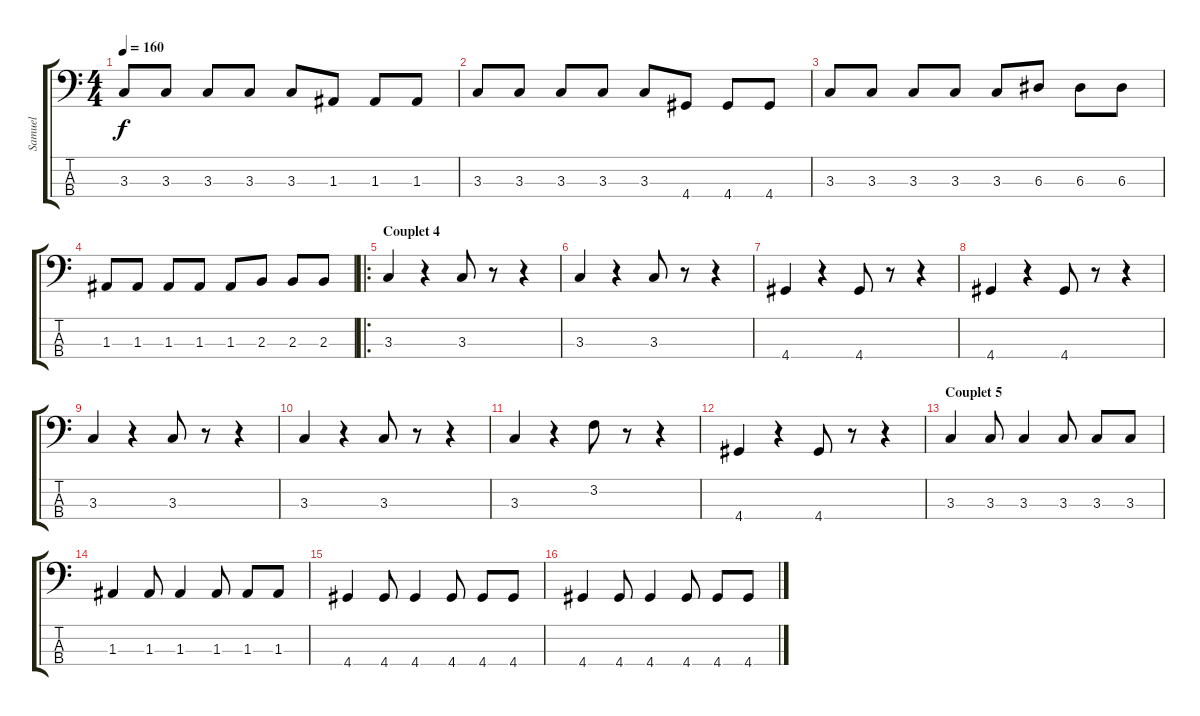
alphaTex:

\track ("Samuel" "Samuel") {instrument electricbassfinger}
\staff {score tabs}
\tuning (G2 D2 A1 E1) {hide}
\ts (4 4)
\tempo 160
\clef f4
\ks c
3.3.8{dy f} 3.3.8 3.3.8 3.3.8 3.3.8 1.3.8 1.3.8 1.3.8 |
3.3.8 3.3.8 3.3.8 3.3.8 3.3.8 4.4.8 4.4.8 4.4.8 |
3.3.8 3.3.8 3.3.8 3.3.8 3.3.8 6.3.8 6.3.8 6.3.8 |
1.3.8 1.3.8 1.3.8 1.3.8 1.3.8 2.3.8 2.3.8 2.3.8 |
\ro
\section ("" "Couplet 4")
3.3.4 r.4 3.3.8 r.8 r.4 |
3.3.4 r.4 3.3.8 r.8 r.4 |
4.4.4 r.4 4.4.8 r.8 r.4 |
4.4.4 r.4 4.4.8 r.8 r.4 |
3.3.4 r.4 3.3.8 r.8 r.4 |
3.3.4 r.4 3.3.8 r.8 r.4 |
3.3.4 r.4 3.2.8 r.8 r.4 |
4.4.4 r.4 4.4.8 r.8 r.4 |
\section ("" "Couplet 5")
3.3.4 3.3.8 3.3.4 3.3.8 3.3.8 3.3.8 |
1.3.4 1.3.8 1.3.4 1.3.8 1.3.8 1.3.8 |
4.4.4 4.4.8 4.4.4 4.4.8 4.4.8 4.4.8 |
4.4.4 4.4.8 4.4.4 4.4.8 4.4.8 4.4.8
